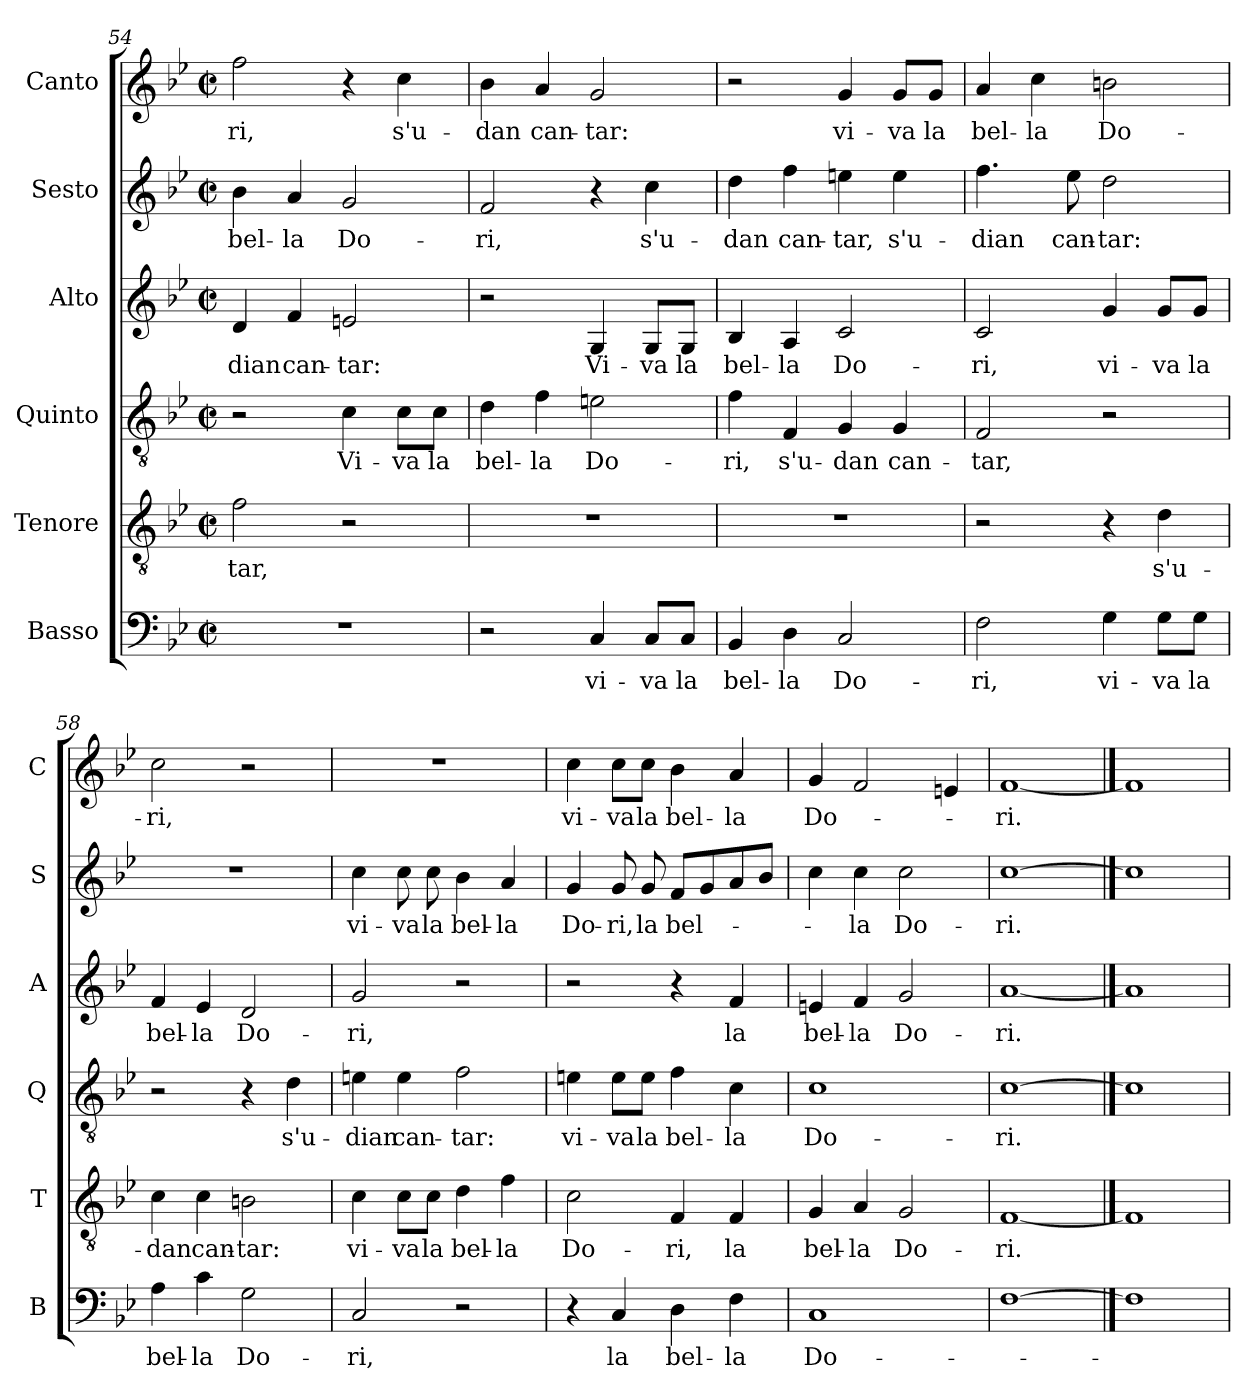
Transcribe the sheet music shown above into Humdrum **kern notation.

**kern	**text	**kern	**text	**kern	**text	**kern	**text	**kern	**text	**kern	**text
*part6	*part6	*part5	*part5	*part4	*part4	*part3	*part3	*part2	*part2	*part1	*part1
*staff6	*staff6	*staff5	*staff5	*staff4	*staff4	*staff3	*staff3	*staff2	*staff2	*staff1	*staff1
*I"Basso	*	*I"Tenore	*	*I"Quinto	*	*I"Alto	*	*I"Sesto	*	*I"Canto	*
*I'B	*	*I'T	*	*I'Q	*	*I'A	*	*I'S	*	*I'C	*
!!LO:LB:g=z
*clefF4	*	*clefGv2	*	*clefGv2	*	*clefG2	*	*clefG2	*	*clefG2	*
*k[b-e-]	*	*k[b-e-]	*	*k[b-e-]	*	*k[b-e-]	*	*k[b-e-]	*	*k[b-e-]	*
*B-:	*	*B-:	*	*B-:	*	*B-:	*	*B-:	*	*B-:	*
*M2/2	*	*M2/2	*	*M2/2	*	*M2/2	*	*M2/2	*	*M2/2	*
*met(c|)	*	*met(c|)	*	*met(c|)	*	*met(c|)	*	*met(c|)	*	*met(c|)	*
=54	=54	=54	=54	=54	=54	=54	=54	=54	=54	=54	=54
!	!	!	!LO:LY:b	!	!	!	!LO:LY:b	!	!LO:LY:b	!	!LO:LY:b
1r	.	2f\	-tar,	2r	.	4d/	-dian	4b-\	bel-	2ff\	-ri,
!	!	!	!	!	!	!	!LO:LY:b	!	!LO:LY:b	!	!
.	.	.	.	.	.	4f/	can-	4a/	-la	.	.
!	!	!	!	!	!LO:LY:b	!	!LO:LY:b	!	!LO:LY:b	!	!
.	.	2r	.	4c\	Vi-	2en/	-tar:	2g/	Do-	4r	.
!	!	!	!	!	!LO:LY:b	!	!	!	!	!	!LO:LY:b
.	.	.	.	8c\L	-va	.	.	.	.	4cc\	s'u-
!	!	!	!	!	!LO:LY:b	!	!	!	!	!	!
.	.	.	.	8c\J	la	.	.	.	.	.	.
=55	=55	=55	=55	=55	=55	=55	=55	=55	=55	=55	=55
!	!	!	!	!	!LO:LY:b	!	!	!	!LO:LY:b	!	!LO:LY:b
2r	.	1r	.	4d\	bel-	2r	.	2f/	-ri,	4b-\	-dan
!	!	!	!	!	!LO:LY:b	!	!	!	!	!	!LO:LY:b
.	.	.	.	4f\	-la	.	.	.	.	4a/	can-
!	!LO:LY:b	!	!	!	!LO:LY:b	!	!LO:LY:b	!	!	!	!LO:LY:b
4C/	vi-	.	.	2en\	Do-	4G/	Vi-	4r	.	2g/	-tar:
!	!LO:LY:b	!	!	!	!	!	!LO:LY:b	!	!LO:LY:b	!	!
8C/L	-va	.	.	.	.	8G/L	-va	4cc\	s'u-	.	.
!	!LO:LY:b	!	!	!	!	!	!LO:LY:b	!	!	!	!
8C/J	la	.	.	.	.	8G/J	la	.	.	.	.
=56	=56	=56	=56	=56	=56	=56	=56	=56	=56	=56	=56
!	!LO:LY:b	!	!	!	!LO:LY:b	!	!LO:LY:b	!	!LO:LY:b	!	!
4BB-/	bel-	1r	.	4f\	-ri,	4B-/	bel-	4dd\	-dan	2r	.
!	!LO:LY:b	!	!	!	!LO:LY:b	!	!LO:LY:b	!	!LO:LY:b	!	!
4D\	-la	.	.	4F/	s'u-	4A/	-la	4ff\	can-	.	.
!	!LO:LY:b	!	!	!	!LO:LY:b	!	!LO:LY:b	!	!LO:LY:b	!	!LO:LY:b
2C/	Do-	.	.	4G/	-dan	2c/	Do-	4een\	-tar,	4g/	vi-
!	!	!	!	!	!LO:LY:b	!	!	!	!LO:LY:b	!	!LO:LY:b
.	.	.	.	4G/	can-	.	.	4ee\	s'u-	8g/L	-va
!	!	!	!	!	!	!	!	!	!	!	!LO:LY:b
.	.	.	.	.	.	.	.	.	.	8g/J	la
=57	=57	=57	=57	=57	=57	=57	=57	=57	=57	=57	=57
!	!LO:LY:b	!	!	!	!LO:LY:b	!	!LO:LY:b	!	!LO:LY:b	!	!LO:LY:b
2F\	-ri,	2r	.	2F/	-tar,	2c/	-ri,	4.ff\	-dian	4a/	bel-
!	!	!	!	!	!	!	!	!	!	!	!LO:LY:b
.	.	.	.	.	.	.	.	.	.	4cc\	-la
!	!	!	!	!	!	!	!	!	!LO:LY:b	!	!
.	.	.	.	.	.	.	.	8ee-\	can-	.	.
!	!LO:LY:b	!	!	!	!	!	!LO:LY:b	!	!LO:LY:b	!	!LO:LY:b
4G\	vi-	4r	.	2r	.	4g/	vi-	2dd\	-tar:	2bn\	Do-
!	!LO:LY:b	!	!LO:LY:b	!	!	!	!LO:LY:b	!	!	!	!
8G\L	-va	4d\	s'u-	.	.	8g/L	-va	.	.	.	.
!	!LO:LY:b	!	!	!	!	!	!LO:LY:b	!	!	!	!
8G\J	la	.	.	.	.	8g/J	la	.	.	.	.
=58	=58	=58	=58	=58	=58	=58	=58	=58	=58	=58	=58
!	!LO:LY:b	!	!LO:LY:b	!	!	!	!LO:LY:b	!	!	!	!LO:LY:b
4A\	bel-	4c\	-dan	2r	.	4f/	bel-	1r	.	2cc\	-ri,
!	!LO:LY:b	!	!LO:LY:b	!	!	!	!LO:LY:b	!	!	!	!
4c\	-la	4c\	can-	.	.	4e-/	-la	.	.	.	.
!	!LO:LY:b	!	!LO:LY:b	!	!	!	!LO:LY:b	!	!	!	!
2G\	Do-	2Bn\	-tar:	4r	.	2d/	Do-	.	.	2r	.
!	!	!	!	!	!LO:LY:b	!	!	!	!	!	!
.	.	.	.	4d\	s'u-	.	.	.	.	.	.
!!LO:PB:g=z
=59	=59	=59	=59	=59	=59	=59	=59	=59	=59	=59	=59
!	!LO:LY:b	!	!LO:LY:b	!	!LO:LY:b	!	!LO:LY:b	!	!LO:LY:b	!	!
2C/	-ri,	4c\	vi-	4en\	-dian	2g/	-ri,	4cc\	vi-	1r	.
!	!	!	!LO:LY:b	!	!LO:LY:b	!	!	!	!LO:LY:b	!	!
.	.	8c\L	-va	4e\	can-	.	.	8cc\	-va	.	.
!	!	!	!LO:LY:b	!	!	!	!	!	!LO:LY:b	!	!
.	.	8c\J	la	.	.	.	.	8cc\	la	.	.
!	!	!	!LO:LY:b	!	!LO:LY:b	!	!	!	!LO:LY:b	!	!
2r	.	4d\	bel-	2f\	-tar:	2r	.	4b-\	bel-	.	.
!	!	!	!LO:LY:b	!	!	!	!	!	!LO:LY:b	!	!
.	.	4f\	-la	.	.	.	.	4a/	-la	.	.
=60	=60	=60	=60	=60	=60	=60	=60	=60	=60	=60	=60
!	!	!	!LO:LY:b	!	!LO:LY:b	!	!	!	!LO:LY:b	!	!LO:LY:b
4r	.	2c\	Do-	4en\	vi-	2r	.	4g/	Do-	4cc\	vi-
!	!LO:LY:b	!	!	!	!LO:LY:b	!	!	!	!LO:LY:b	!	!LO:LY:b
4C/	la	.	.	8e\L	-va	.	.	8g/	-ri,	8cc\L	-va
!	!	!	!	!	!LO:LY:b	!	!	!	!LO:LY:b	!	!LO:LY:b
.	.	.	.	8e\J	la	.	.	8g/	la	8cc\J	la
!	!LO:LY:b	!	!LO:LY:b	!	!LO:LY:b	!	!	!	!LO:LY:b	!	!LO:LY:b
4D\	bel-	4F/	-ri,	4f\	bel-	4r	.	8f/L	bel-	4b-\	bel-
.	.	.	.	.	.	.	.	8g/	.	.	.
!	!LO:LY:b	!	!LO:LY:b	!	!LO:LY:b	!	!LO:LY:b	!	!	!	!LO:LY:b
4F\	-la	4F/	la	4c\	-la	4f/	la	8a/	.	4a/	-la
.	.	.	.	.	.	.	.	8b-/J	.	.	.
=61	=61	=61	=61	=61	=61	=61	=61	=61	=61	=61	=61
!	!LO:LY:b	!	!LO:LY:b	!	!LO:LY:b	!	!LO:LY:b	!	!	!	!LO:LY:b
1C	Do-	4G/	bel-	1c	Do-	4en/	bel-	4cc\	.	4g/	Do-
!	!	!	!LO:LY:b	!	!	!	!LO:LY:b	!	!LO:LY:b	!	!
.	.	4A/	-la	.	.	4f/	-la	4cc\	-la	2f/	.
!	!	!	!LO:LY:b	!	!	!	!LO:LY:b	!	!LO:LY:b	!	!
.	.	2G/	Do-	.	.	2g/	Do-	2cc\	Do-	.	.
.	.	.	.	.	.	.	.	.	.	4en/	.
=62	=62	=62	=62	=62	=62	=62	=62	=62	=62	=62	=62
!	!	!	!LO:LY:b	!	!LO:LY:b	!	!LO:LY:b	!	!LO:LY:b	!	!LO:LY:b
[1F	.	[1F	-ri.	[1c	-ri.	[1a	-ri.	[1cc	-ri.	[1f	-ri.
==63	==63	==63	==63	==63	==63	==63	==63	==63	==63	==63	==63
1F]	.	1F]	.	1c]	.	1a]	.	1cc]	.	1f]	.
=	=	=	=	=	=	=	=	=	=	=	=
*-	*-	*-	*-	*-	*-	*-	*-	*-	*-	*-	*-
